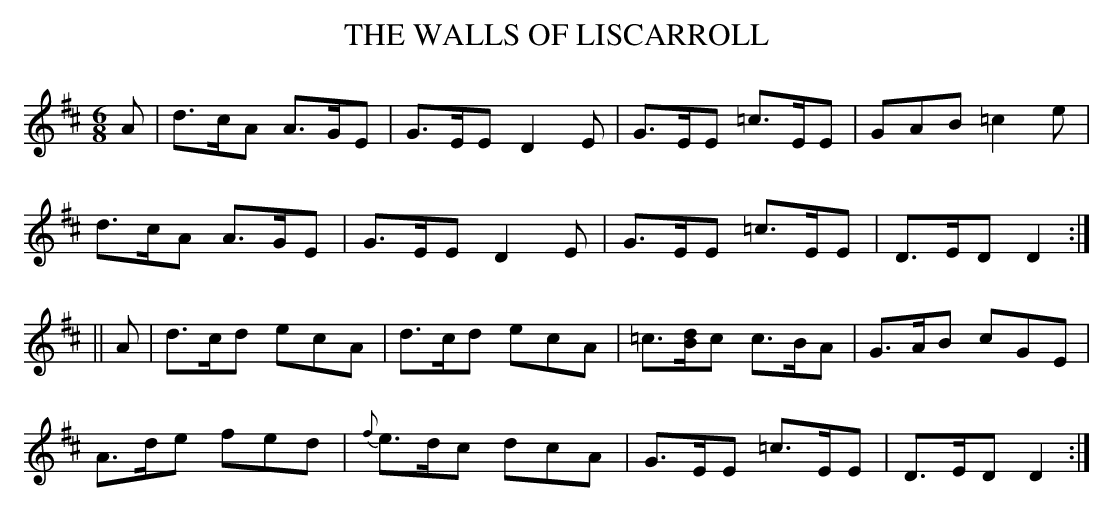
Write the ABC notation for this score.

X:1
T: THE WALLS OF LISCARROLL
M: 6/8
L: 1/8
K: D
A|d>cA A>GE|G>EE D2 E|G>EE =c>EE|GAB =c2 e|
d>cA A>GE|G>EE D2 E|G>EE =c>EE|D>ED D2:|
||A|d>cd ecA|d>cd ecA|=c>[Bd]c c>BA|G>AB cGE|
A>de fed|{f}e>dc dcA|G>EE =c>EE|D>ED D2:|
